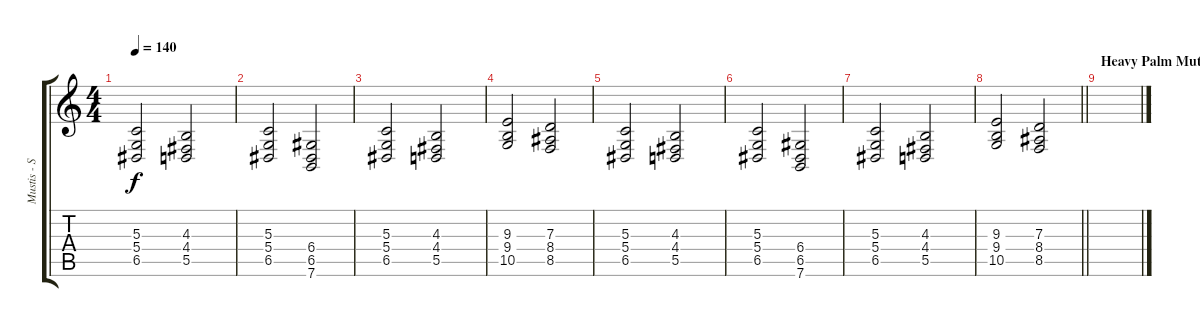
\track ("Mustis - Strings" "Mustis - S") {instrument stringensemble1}
\staff {score tabs}
\tuning (E4 B3 G3 D3 A2 E2) {hide}
\ts (4 4)
\tempo 140
\clef g2
\ks c
(5.3 5.4 6.5).2{dy f} (4.3 4.4 5.5).2 |
(5.3 5.4 6.5).2 (6.4 6.5 7.6).2 |
(5.3 5.4 6.5).2 (4.3 4.4 5.5).2 |
(9.3 9.4 10.5).2 (7.3 8.4 8.5).2 |
(5.3 5.4 6.5).2 (4.3 4.4 5.5).2 |
(5.3 5.4 6.5).2 (6.4 6.5 7.6).2 |
(5.3 5.4 6.5).2 (4.3 4.4 5.5).2 |
\barLineRight lightlight
(9.3 9.4 10.5).2 (7.3 8.4 8.5).2 |
\section ("" "Heavy Palm Mute Riff")
